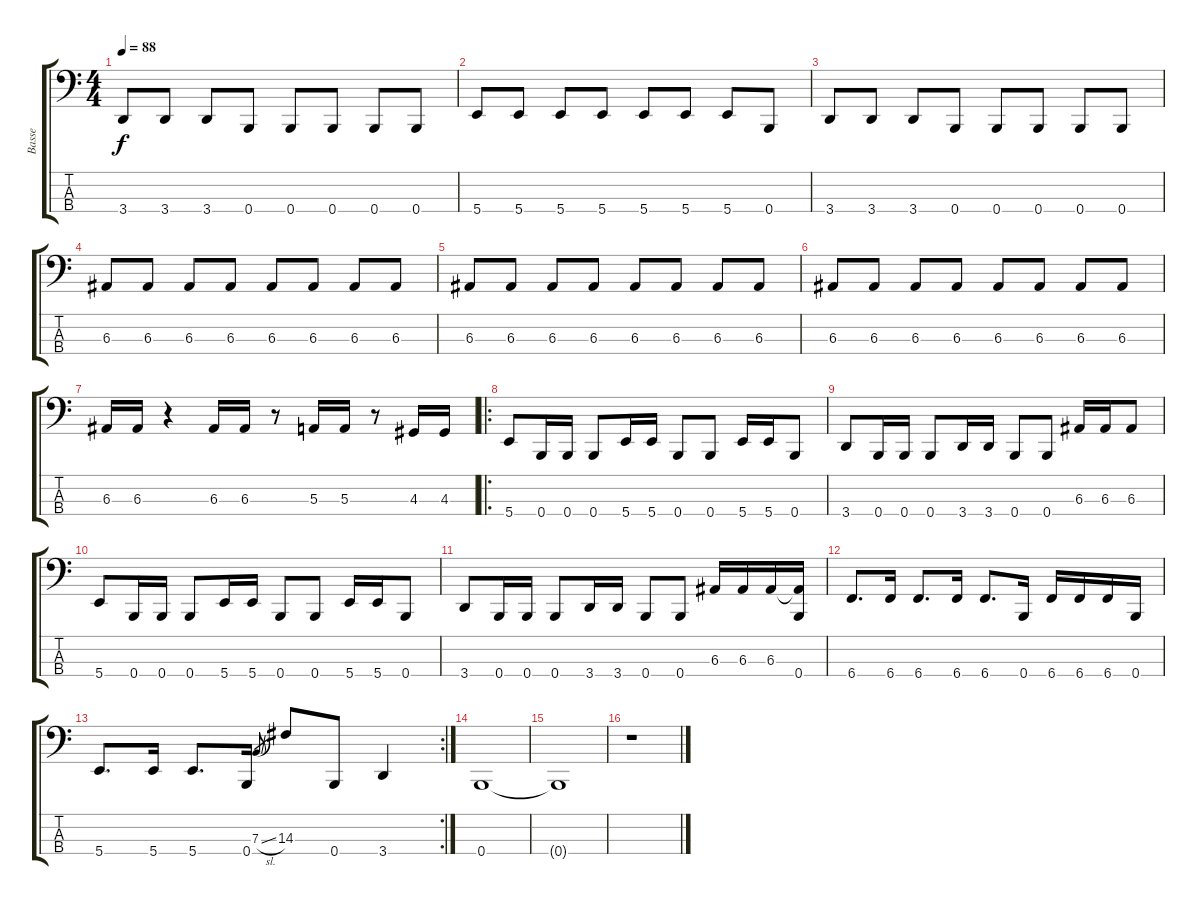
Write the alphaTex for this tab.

\track ("Basse" "Basse") {instrument electricbassfinger}
\staff {score tabs}
\tuning (D2 A1 E1 B0) {hide}
\ts (4 4)
\tempo 88
\clef f4
\ks c
3.4.8{dy f} 3.4.8 3.4.8 0.4.8 0.4.8 0.4.8 0.4.8 0.4.8 |
5.4.8 5.4.8 5.4.8 5.4.8 5.4.8 5.4.8 5.4.8 0.4.8 |
3.4.8 3.4.8 3.4.8 0.4.8 0.4.8 0.4.8 0.4.8 0.4.8 |
6.3.8 6.3.8 6.3.8 6.3.8 6.3.8 6.3.8 6.3.8 6.3.8 |
6.3.8 6.3.8 6.3.8 6.3.8 6.3.8 6.3.8 6.3.8 6.3.8 |
6.3.8 6.3.8 6.3.8 6.3.8 6.3.8 6.3.8 6.3.8 6.3.8 |
6.3.16 6.3.16 r.4 6.3.16 6.3.16 r.8 5.3.16 5.3.16 r.8 4.3.16 4.3.16 |
\ro
5.4.8 0.4.16 0.4.16 0.4.8 5.4.16 5.4.16 0.4.8 0.4.8 5.4.16 5.4.16 0.4.8 |
3.4.8 0.4.16 0.4.16 0.4.8 3.4.16 3.4.16 0.4.8 0.4.8 6.3.16 6.3.16 6.3.8 |
5.4.8 0.4.16 0.4.16 0.4.8 5.4.16 5.4.16 0.4.8 0.4.8 5.4.16 5.4.16 0.4.8 |
3.4.8 0.4.16 0.4.16 0.4.8 3.4.16 3.4.16 0.4.8 0.4.8 6.3.16 6.3.16 6.3.16 (6.3{t} 0.4).16 |
6.4.8{d} 6.4.16 6.4.8{d} 6.4.16 6.4.8{d} 0.4.16 6.4.16 6.4.16 6.4.16 0.4.16 |
\rc 2
5.4.8{d} 5.4.16 5.4.8{d} 0.4.16 7.3{sl}.8{gr} 14.3.8 0.4.8 3.4.4 |
0.4.1 |
0.4{t}.1 |
r.1
